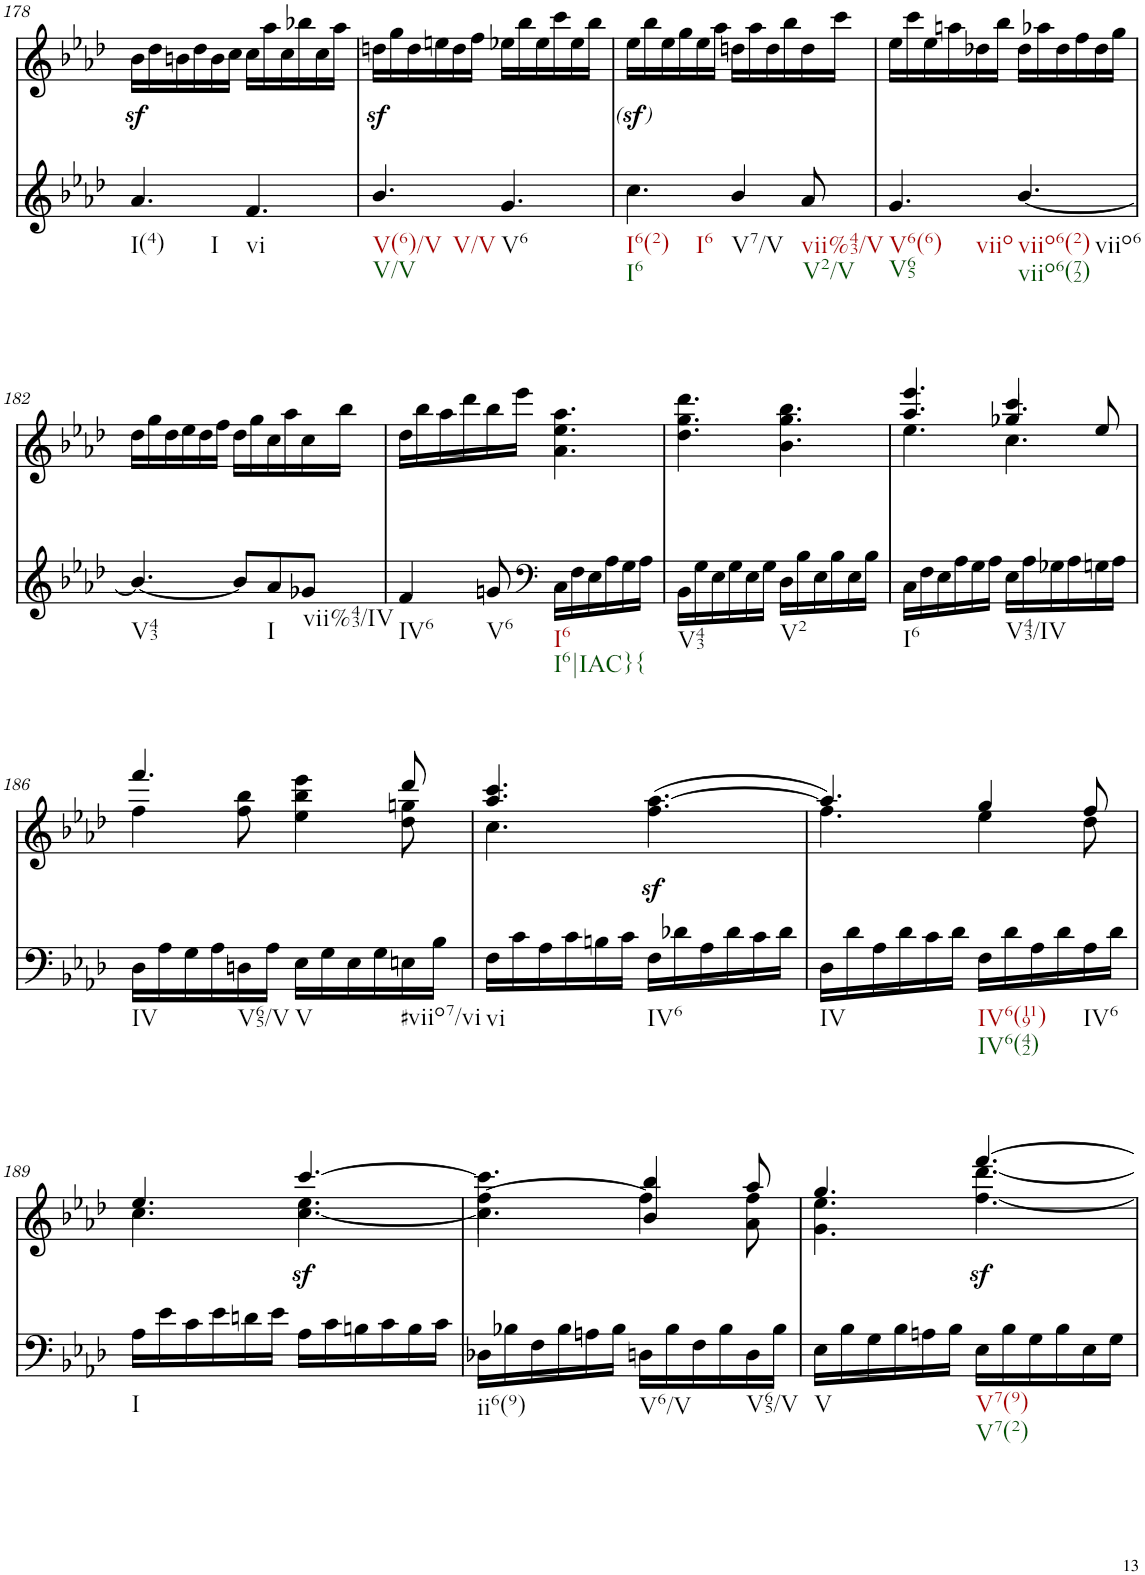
**kern	**kern	**dynam
*part2	*part1	*part1
*staff2	*staff1	*staff1
*I"Piano	*I"Piano	*
*I'Pno	*I'Pno	*
!!LO:PB:g=z
*clefG2	*clefG2	*
*k[b-e-a-d-]	*k[b-e-a-d-]	*
*M6/8	*M6/8	*
=178	=178	=178
!LO:TX:b:t=I(4)	!	!
!LO:TX:b:t=I	!	!
4.a-/	16b-z<\LL	.
.	16dd-\	.
.	16bn\	.
.	16dd-\	.
.	16b\	.
.	16cc\JJ	.
!LO:TX:b:t=vi	!	!
4.f/	16cc\LL	.
.	16aa-\	.
.	16cc\	.
.	16bb-X\	.
.	16cc\	.
.	16aa-\JJ	.
=179	=179	=179
!LO:TX:b:t=V(6)/V	!	!
!LO:TX:b:t=V/V	!	!
!LO:TX:b:t=V/V	!	!
4.b-/	16ddnz<\LL	.
.	16gg\	.
.	16dd\	.
.	16een\	.
.	16dd\	.
.	16ff\JJ	.
!LO:TX:b:t=V6	!	!
4.g/	16ee-X\LL	.
.	16bb-\	.
.	16ee-\	.
.	16ccc\	.
.	16ee-\	.
.	16bb-\JJ	.
=180	=180	=180
!LO:TX:b:t=I6(2)	!	!
!LO:TX:b:t=I6	!	!
!LO:TX:b:t=I6	!	!
!	!	!LO:DY:b
!	!	!LO:DY:n=1:b
4.cc\	16ee-z<\LL	other-dynamics other-dynamics
.	16bb-\	.
.	16ee-\	.
.	16gg\	.
.	16ee-\	.
.	16aa-\JJ	.
!LO:TX:b:t=V7/V	!	!
4b-/	16ddn\LL	.
.	16aa-\	.
.	16dd\	.
.	16bb-\	.
!LO:TX:b:t=vii%43/V	!	!
!LO:TX:b:t=V2/V	!	!
8a-/	16dd\	.
.	16ccc\JJ	.
=181	=181	=181
!LO:TX:b:t=V6(6)	!	!
!LO:TX:b:t=V65	!	!
!LO:TX:b:t=viio	!	!
4.g/	16ee-\LL	.
.	16ccc\	.
.	16ee-\	.
.	16aan\	.
.	16dd-X\	.
.	16bb-\JJ	.
!LO:TX:b:t=viio6(2)	!	!
!LO:TX:b:t=viio6(72)	!	!
!LO:TX:b:t=viio6	!	!
[4.b-/	16dd-\LL	.
.	16aa-X\	.
.	16dd-\	.
.	16ff\	.
.	16dd-\	.
.	16gg\JJ	.
!!LO:LB:g=z
=182	=182	=182
!LO:TX:b:t=V43	!	!
4.b-/_	16dd-\LL	.
.	16gg\	.
.	16dd-\	.
.	16ee-\	.
.	16dd-\	.
.	16ff\JJ	.
8b-/L]	16dd-\LL	.
.	16gg\	.
!LO:TX:b:t=I	!	!
8a-/	16cc\	.
.	16aa-\	.
!LO:TX:b:t=vii%43/IV	!	!
8g-X/J	16cc\	.
.	16bb-\JJ	.
=183	=183	=183
!LO:TX:b:t=IV6	!	!
4f/	16dd-\LL	.
.	16bb-\	.
.	16aa-\	.
.	16ddd-\	.
!LO:TX:b:t=V6	!	!
8gn/	16bb-\	.
.	16eee-\JJ	.
*clefF4	*	*
!LO:TX:b:t=I6	!	!
!LO:TX:b:t=I6|IAC}{	!	!
16C\LL	4.a-\ 4.ee-\ 4.aa-\	.
16F\	.	.
16E-\	.	.
16A-\	.	.
16G\	.	.
16A-\JJ	.	.
=184	=184	=184
!LO:TX:b:t=V43	!	!
16BB-\LL	4.dd-\ 4.gg\ 4.ddd-\	.
16G\	.	.
16E-\	.	.
16G\	.	.
16E-\	.	.
16G\JJ	.	.
!LO:TX:b:t=V2	!	!
16D-\LL	4.b-\ 4.gg\ 4.bb-\	.
16B-\	.	.
16E-\	.	.
16B-\	.	.
16E-\	.	.
16B-\JJ	.	.
=185	=185	=185
*	*^	*
*	*	*^	*
*	*	*	*^	*
!LO:TX:b:t=I6	!	!	!	!	!
16C\LL	4.aa-/ 4.eee-/	4.ee-\	4.ryy	4.ryy	.
16F\	.	.	.	.	.
16E-\	.	.	.	.	.
16A-\	.	.	.	.	.
16G\	.	.	.	.	.
16A-\JJ	.	.	.	.	.
!LO:TX:b:t=V43/IV	!	!	!	!	!
16E-\LL	4gg-X/	4.ryy	4.cc\	4.ccc/	.
16A-\	.	.	.	.	.
16G-X\	.	.	.	.	.
16A-\	.	.	.	.	.
16Gn\	8ee-/	.	.	.	.
16A-\JJ	.	.	.	.	.
*	*	*v	*v	*v	*
!!LO:LB:g=z
=186	=186	=186	=186
!LO:TX:b:t=IV	!	!	!
16D-\LL	4.fff/	4ff\	.
16A-\	.	.	.
16G\	.	.	.
16A-\	.	.	.
!LO:TX:b:t=V65/V	!	!	!
16Dn\	.	8ff\ 8bb-\	.
16A-\JJ	.	.	.
!LO:TX:b:t=V	!	!	!
16E-\LL	4ryy	4ee-\ 4bb-\ 4eee-\	.
16G\	.	.	.
16E-\	.	.	.
16G\	.	.	.
!LO:TX:b:t=#viio7/vi	!	!	!
16En\	8ddd-/	8dd-\ 8ggn\	.
16B-\JJ	.	.	.
=187	=187	=187	=187
!LO:TX:b:t=vi	!	!	!
16F\LL	4.aa-/ 4.ccc/	4.cc\	.
16c\	.	.	.
16A-\	.	.	.
16c\	.	.	.
16Bn\	.	.	.
16c\JJ	.	.	.
!LO:TX:b:t=IV6	!	!	!
!	!	!	!LO:DY:b
16F\LL	(4.ff\ [>4.aa-\	4.ryy	sf
16d-X\	.	.	.
16A-\	.	.	.
16d-\	.	.	.
16c\	.	.	.
16d-\JJ	.	.	.
=188	=188	=188	=188
!LO:TX:b:t=IV	!	!	!
16D-\LL	4.aa-/])	4.ff\	.
16d-\	.	.	.
16A-\	.	.	.
16d-\	.	.	.
16c\	.	.	.
16d-\JJ	.	.	.
!LO:TX:b:t=IV6(119)	!	!	!
!LO:TX:b:t=IV6(42)	!	!	!
16F\LL	4gg/	4ee-\	.
16d-\	.	.	.
16A-\	.	.	.
16d-\	.	.	.
!LO:TX:b:t=IV6	!	!	!
16A-\	8ff/	8dd-\	.
16d-\JJ	.	.	.
!!LO:LB:g=z	!!
=189	=189	=189	=189
!LO:TX:b:t=I	!	!	!
16A-\LL	4.ee-/	4.cc\	.
16e-\	.	.	.
16c\	.	.	.
16e-\	.	.	.
16dn\	.	.	.
16e-\JJ	.	.	.
!	!	!	!LO:DY:b
16A-\LL	[4.ccc/	[4.cc\ 4.ee-\	sf
16c\	.	.	.
16Bn\	.	.	.
16c\	.	.	.
16B\	.	.	.
16c\JJ	.	.	.
=190	=190	=190	=190
!LO:TX:b:t=ii6(9)	!	!	!
16D-X\LL	4.cc\] 4.ccc\]	[>4ff\	.
16B-X\	.	.	.
16F\	.	.	.
16B-\	.	.	.
16An\	.	8ryy	.
16B-\JJ	.	.	.
!LO:TX:b:t=V6/V	!	!	!
16Dn\LL	4b-/ 4bb-/	4ff\]	.
16B-\	.	.	.
16F\	.	.	.
16B-\	.	.	.
!LO:TX:b:t=V65/V	!	!	!
16D\	8aa-/	8a-\ 8ff\	.
16B-\JJ	.	.	.
=191	=191	=191	=191
!LO:TX:b:t=V	!	!	!
16E-\LL	4.gg/	4.g\ 4.ee-\	.
16B-\	.	.	.
16G\	.	.	.
16B-\	.	.	.
16An\	.	.	.
16B-\JJ	.	.	.
!LO:TX:b:t=V7(9)	!	!	!
!LO:TX:b:t=V7(2)	!	!	!
!	!	!	!LO:DY:b
16E-\LL	[4.fff/	[4.ff\ [4.ddd-\	sf
16B-\	.	.	.
16G\	.	.	.
16B-\	.	.	.
16E-\	.	.	.
16G\JJ	.	.	.
*	*v	*v	*
=	=	=
*-	*-	*-
